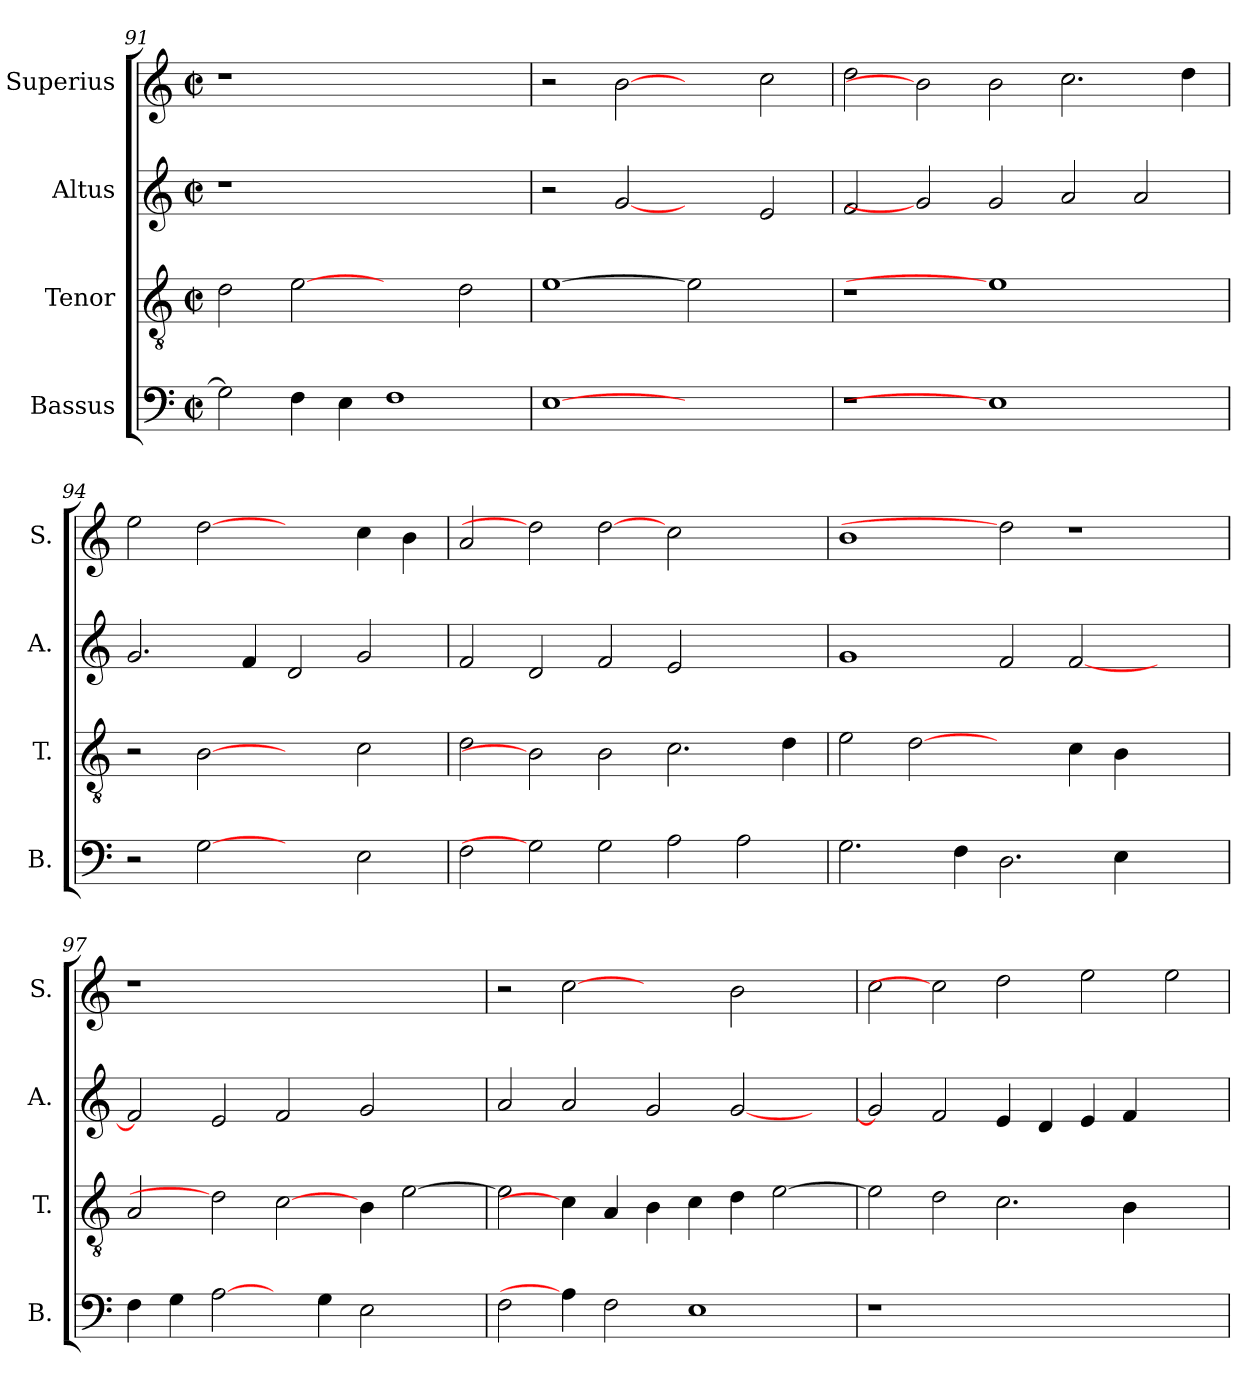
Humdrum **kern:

**kern	**kern	**kern	**kern
*part4	*part3	*part2	*part1
*staff4	*staff3	*staff2	*staff1
*I"Bassus	*I"Tenor	*I"Altus	*I"Superius
*I'B.	*I'T.	*I'A.	*I'S.
*clefF4	*clefGv2	*clefG2	*clefG2
*	*ITrd7c12	*	*
*k[]	*k[]	*k[]	*k[]
*C:	*C:	*C:	*C:
*M2/2	*M2/2	*M2/2	*M2/2
*met(c|)	*met(c|)	*met(c|)	*met(c|)
=91	=91	=91	=91
!	!	!LO:N:vis=1	!LO:N:vis=1
2Gi\]	2Di\	1r	1r
4Fi\	[2Ei	.	.
4Ei\	.	.	.
1Fi	2ryy	1ryy	1ryy
.	2Di\	.	.
!!LO:LB:g=z
=92	=92	=92	=92
[1Ei	[1Ei	2r	2r
.	.	[2gi	[2bi
1ryy	2Ei]	2ryy	2ryy
.	2ryy	2ei/	2cci\
=93	=93	=93	=93
!LO:N:vis=1	!LO:N:vis=1	!	!
1r	1r	2fi/	2ddi\
.	.	2gi]	2bi]
1Ei]	1Ei]	2gi/	2bi\
.	.	2ai/	2.cci\
2ryy	2ryy	2ai/	.
.	.	.	4ddi\
=94	=94	=94	=94
2r	2r	2.gi/	2eei\
[2Gi	[2BBi	.	[2ddi
.	.	4fi/	.
2ryy	2ryy	2di/	2ryy
2Ei\	2Ci\	2gi/	4cci\
.	.	.	4bi\
=95	=95	=95	=95
2Fi\	2Di\	2fi/	2ai/
2Gi]	2BBi]	2di/	2ddi]
2Gi\	2BBi\	2fi/	[2ddi
2Ai\	2.Ci\	2ei/	2cci\
2Ai\	.	2ryy	2ryy
.	4Di\	.	.
=96	=96	=96	=96
2.Gi\	2Ei\	1gi	1bi
.	[2Di	.	.
4Fi\	.	.	.
2.Di\	2ryy	2fi/	2ddi]
.	4Ci\	[<2fi/	1r
4Ei\	4BBi\	.	.
2ryy	2ryy	2ryy	.
!!LO:LB:g=z
=97	=97	=97	=97
!	!	!	!LO:N:vis=1
4Fi\	2AAi/	2fi/]	1r
4Gi\	.	.	.
[2Ai\	2Di]	2ei/	.
4ryy	[2Ci\	2fi/	1ryy
4Gi\	.	.	.
2Ei\	4BBi\	2gi/	.
.	[>2Ei\	.	.
4ryy	.	4ryy	4ryy
=98	=98	=98	=98
2Fi\	2Ei\]	2ai/	2r
4Ai\]	4Ci\]	2ai/	[2cci
2Fi\	4AAi/	.	.
.	4BBi\	2gi/	2ryy
1Ei	4Ci\	.	.
.	4Di\	[<2gi/	2bi\
.	[>2Ei\	.	.
.	.	4ryy	4ryy
=99	=99	=99	=99
!LO:N:vis=1	!	!	!
1r	2Ei\]	2gi/]	2cci\
.	2Di\	2fi/	2cci]
1.ryy	2.Ci\	4ei/	2ddi\
.	.	4di/	.
.	.	4ei/	2eei\
.	4BBi\	4fi/	.
.	2ryy	2ryy	2eei\
=	=	=	=
*-	*-	*-	*-
